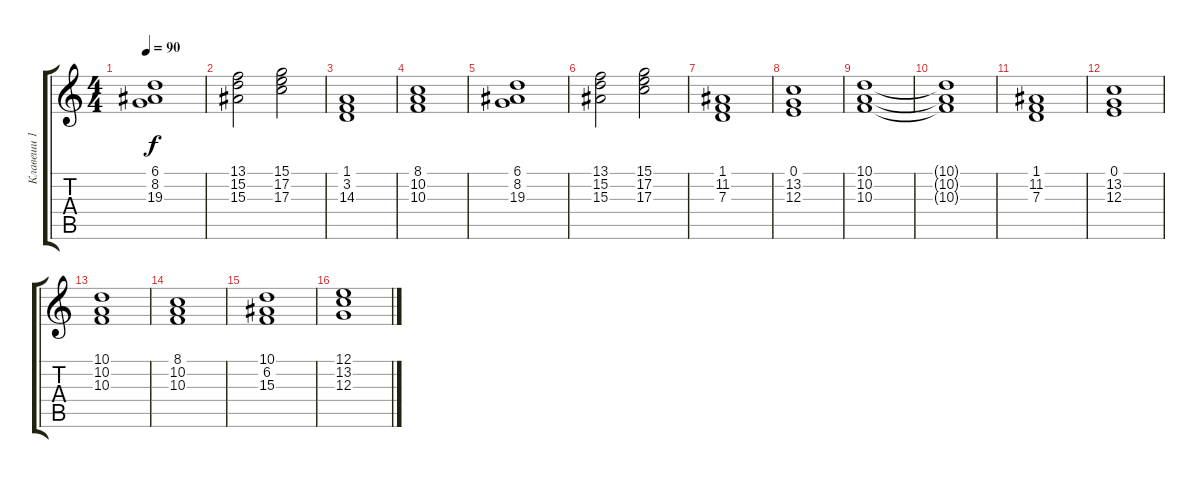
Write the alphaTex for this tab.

\track ("Клавеши 1" "Клавеши 1") {instrument choiraahs}
\staff {score tabs}
\tuning (E4 B3 G3 D3 A2 E2) {hide}
\ts (4 4)
\tempo 90
\clef g2
\ks c
(6.1 8.2 19.3).1{dy f} |
(13.1 15.2 15.3).2 (15.1 17.2 17.3).2 |
(1.1 3.2 14.3).1 |
(8.1 10.2 10.3).1 |
(6.1 8.2 19.3).1 |
(13.1 15.2 15.3).2 (15.1 17.2 17.3).2 |
(1.1 11.2 7.3).1 |
(0.1 13.2 12.3).1 |
(10.1 10.2 10.3).1 |
(10.1{t} 10.2{t} 10.3{t}).1 |
(1.1 11.2 7.3).1 |
(0.1 13.2 12.3).1 |
(10.1 10.2 10.3).1 |
(8.1 10.2 10.3).1 |
(10.1 6.2 15.3).1 |
(12.1 13.2 12.3).1
